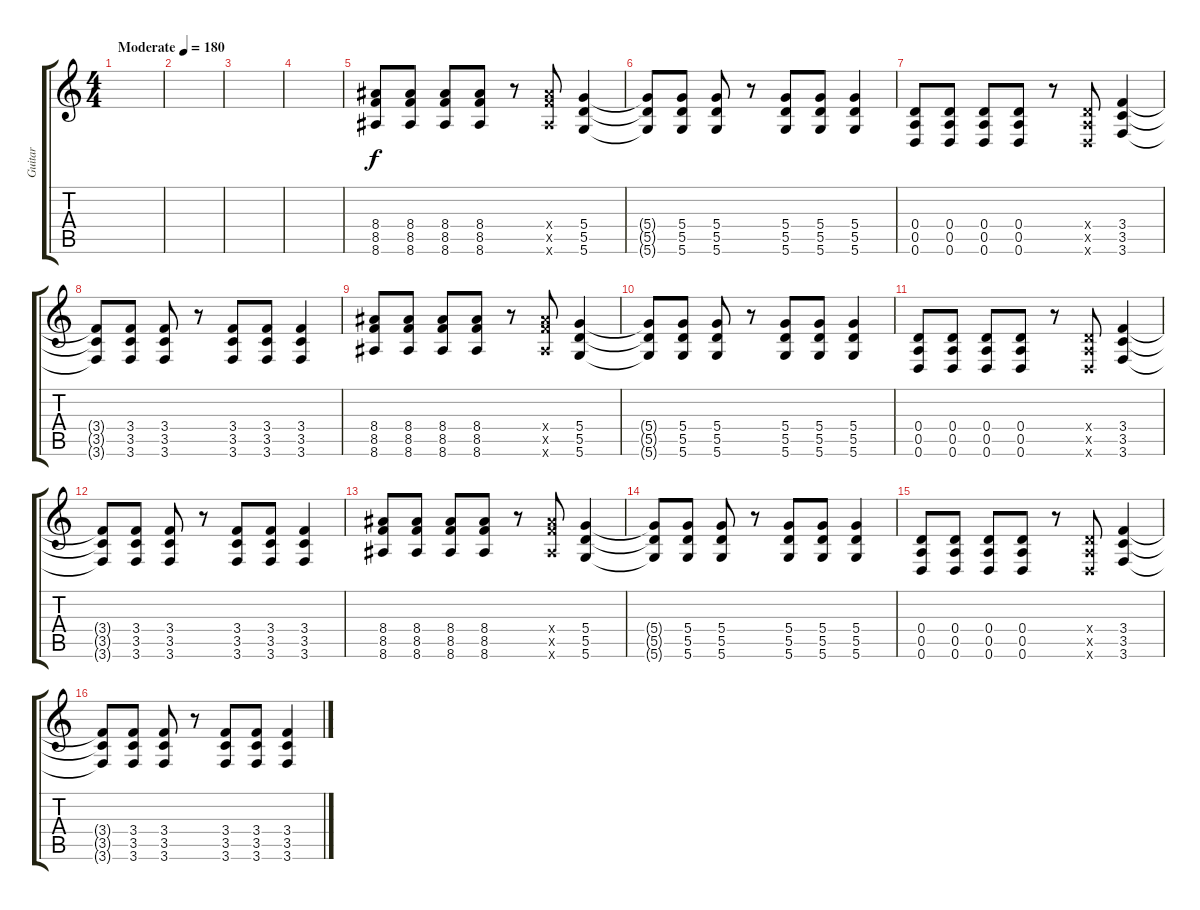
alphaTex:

\track ("Guitar" "Guitar") {instrument distortionguitar}
\staff {score tabs}
\tuning (E4 B3 G3 D3 A2 D2) {hide}
\ts (4 4)
\tempo (180 "Moderate")
\clef g2
\ks c
|
|
|
|
(8.4 8.5 8.6).8{instrument distortionguitar} (8.4 8.5 8.6).8 (8.4 8.5 8.6).8 (8.4 8.5 8.6).8 r.8 (8.4{x} 8.5{x} 8.6{x}).8 (5.4 5.5 5.6).4 |
(5.4{t} 5.5{t} 5.6{t}).8 (5.4 5.5 5.6).8 (5.4 5.5 5.6).8 r.8 (5.4 5.5 5.6).8 (5.4 5.5 5.6).8 (5.4 5.5 5.6).4 |
(0.4 0.5 0.6).8{instrument distortionguitar} (0.4 0.5 0.6).8 (0.4 0.5 0.6).8 (0.4 0.5 0.6).8 r.8 (0.4{x} 0.5{x} 0.6{x}).8 (3.4 3.5 3.6).4 |
(3.4{t} 3.5{t} 3.6{t}).8 (3.4 3.5 3.6).8 (3.4 3.5 3.6).8 r.8 (3.4 3.5 3.6).8 (3.4 3.5 3.6).8 (3.4 3.5 3.6).4 |
(8.4 8.5 8.6).8{instrument distortionguitar} (8.4 8.5 8.6).8 (8.4 8.5 8.6).8 (8.4 8.5 8.6).8 r.8 (8.4{x} 8.5{x} 8.6{x}).8 (5.4 5.5 5.6).4 |
(5.4{t} 5.5{t} 5.6{t}).8 (5.4 5.5 5.6).8 (5.4 5.5 5.6).8 r.8 (5.4 5.5 5.6).8 (5.4 5.5 5.6).8 (5.4 5.5 5.6).4 |
(0.4 0.5 0.6).8{instrument distortionguitar} (0.4 0.5 0.6).8 (0.4 0.5 0.6).8 (0.4 0.5 0.6).8 r.8 (0.4{x} 0.5{x} 0.6{x}).8 (3.4 3.5 3.6).4 |
(3.4{t} 3.5{t} 3.6{t}).8 (3.4 3.5 3.6).8 (3.4 3.5 3.6).8 r.8 (3.4 3.5 3.6).8 (3.4 3.5 3.6).8 (3.4 3.5 3.6).4 |
(8.4 8.5 8.6).8{instrument distortionguitar} (8.4 8.5 8.6).8 (8.4 8.5 8.6).8 (8.4 8.5 8.6).8 r.8 (8.4{x} 8.5{x} 8.6{x}).8 (5.4 5.5 5.6).4 |
(5.4{t} 5.5{t} 5.6{t}).8 (5.4 5.5 5.6).8 (5.4 5.5 5.6).8 r.8 (5.4 5.5 5.6).8 (5.4 5.5 5.6).8 (5.4 5.5 5.6).4 |
(0.4 0.5 0.6).8{instrument distortionguitar} (0.4 0.5 0.6).8 (0.4 0.5 0.6).8 (0.4 0.5 0.6).8 r.8 (0.4{x} 0.5{x} 0.6{x}).8 (3.4 3.5 3.6).4 |
(3.4{t} 3.5{t} 3.6{t}).8 (3.4 3.5 3.6).8 (3.4 3.5 3.6).8 r.8 (3.4 3.5 3.6).8 (3.4 3.5 3.6).8 (3.4 3.5 3.6).4
